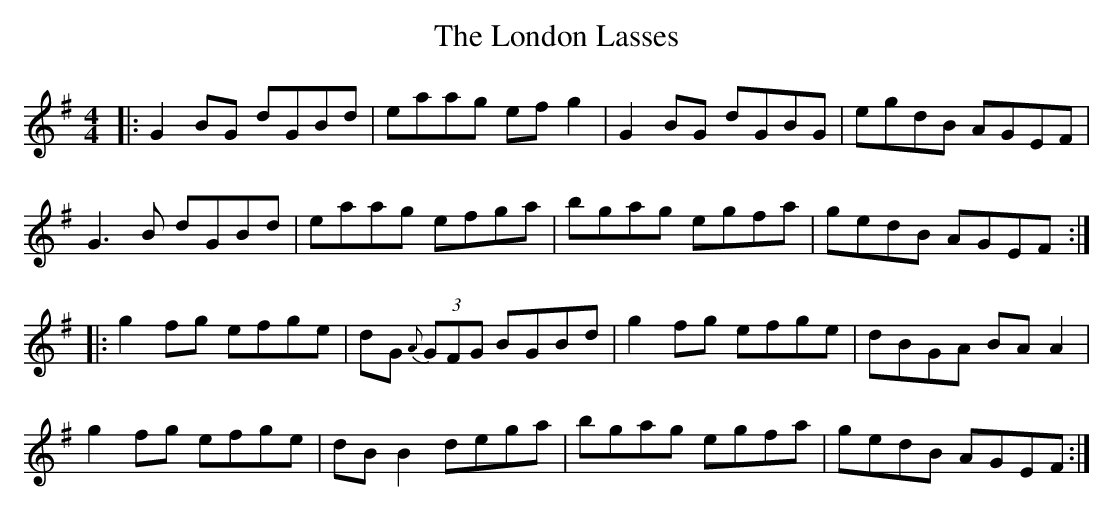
X:1
T:London Lasses, The
M:4/4
L:1/8
K:G
|:G2BG dGBd|eaag efg2|G2BG dGBG|egdB AGEF|!
G3B dGBd|eaag efga|bgag egfa|gedB AGEF:|!
|:g2fg efge|dG{A} (3GFG BGBd|g2fg efge|dBGA BAA2|!
g2fg efge|dBB2 dega|bgag egfa|gedB AGEF:|!
